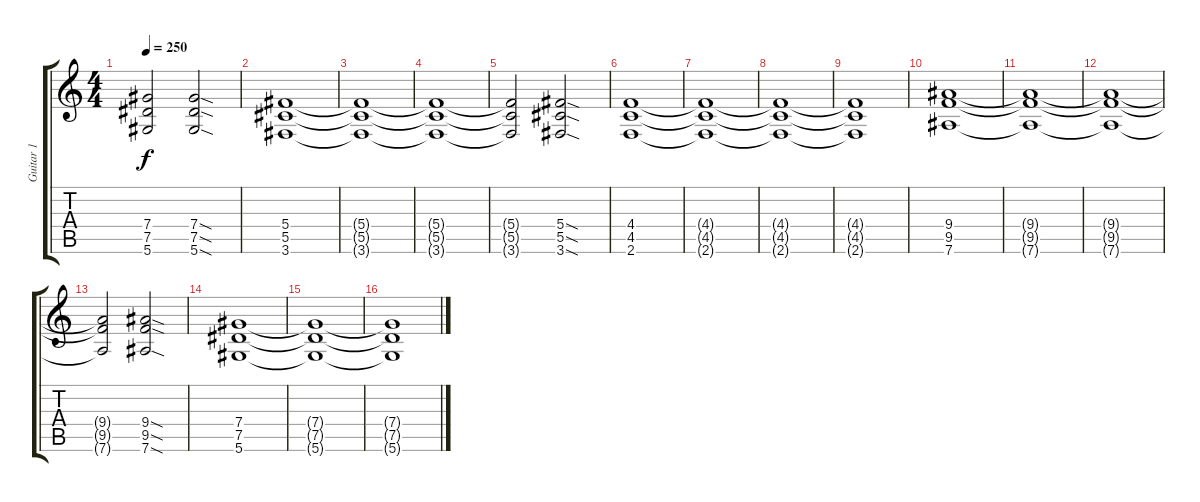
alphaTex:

\track ("Guitar 1" "Guitar 1") {instrument distortionguitar}
\staff {score tabs}
\tuning (Eb4 Bb3 Gb3 Db3 Ab2 Eb2) {hide}
\ts (4 4)
\tempo 250
\clef g2
\ks c
(7.4{t} 7.5{t} 5.6{t}).2{dy f} (7.4{sod} 7.5{sod} 5.6{sod}).2 |
(5.4 5.5 3.6).1 |
(5.4{t} 5.5{t} 3.6{t}).1 |
(5.4{t} 5.5{t} 3.6{t}).1 |
(5.4{t} 5.5{t} 3.6{t}).2 (5.4{sod} 5.5{sod} 3.6{sod}).2 |
(4.4 4.5 2.6).1 |
(4.4{t} 4.5{t} 2.6{t}).1 |
(4.4{t} 4.5{t} 2.6{t}).1 |
(4.4{t} 4.5{t} 2.6{t}).1 |
(9.4 9.5 7.6).1 |
(9.4{t} 9.5{t} 7.6{t}).1 |
(9.4{t} 9.5{t} 7.6{t}).1 |
(9.4{t} 9.5{t} 7.6{t}).2 (9.4{sod} 9.5{sod} 7.6{sod}).2 |
(7.4 7.5 5.6).1 |
(7.4{t} 7.5{t} 5.6{t}).1 |
(7.4{t} 7.5{t} 5.6{t}).1
